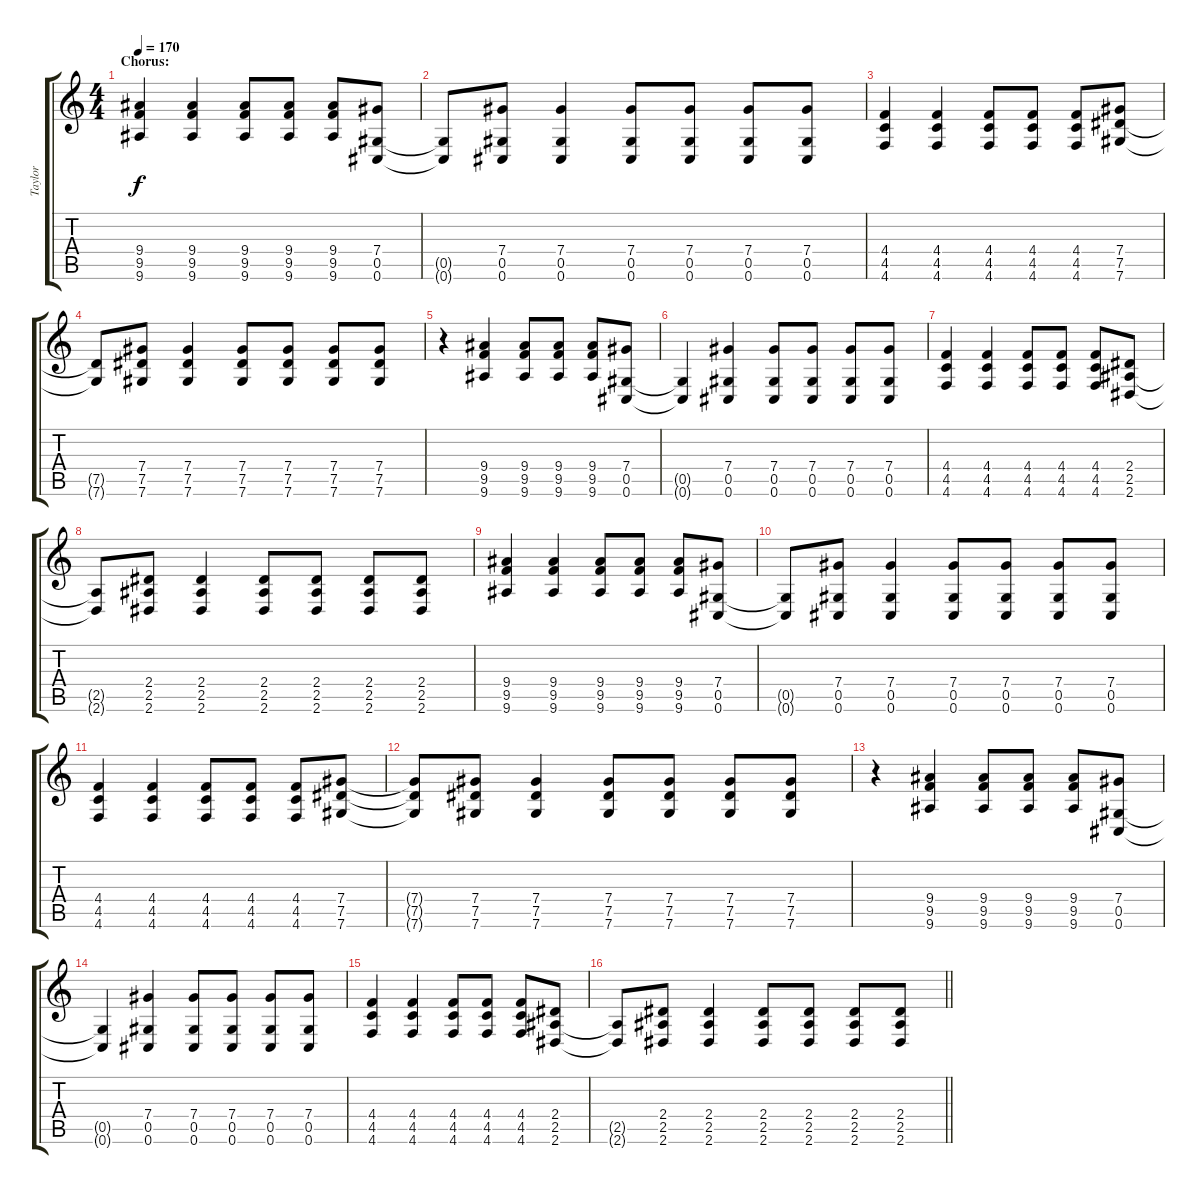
\track ("Taylor" "Taylor") {instrument distortionguitar}
\staff {score tabs}
\tuning (Eb4 Bb3 Gb3 Db3 Ab2 Db2) {hide}
\ts (4 4)
\section ("" "Chorus:")
\tempo 170
\clef g2
\ks c
(9.4 9.5 9.6).4{dy f} (9.4 9.5 9.6).4 (9.4 9.5 9.6).8 (9.4 9.5 9.6).8 (9.4 9.5 9.6).8 (7.4 0.5 0.6).8 |
(0.5{t} 0.6{t}).8 (7.4 0.5 0.6).8 (7.4 0.5 0.6).4 (7.4 0.5 0.6).8 (7.4 0.5 0.6).8 (7.4 0.5 0.6).8 (7.4 0.5 0.6).8 |
(4.4 4.5 4.6).4 (4.4 4.5 4.6).4 (4.4 4.5 4.6).8 (4.4 4.5 4.6).8 (4.4 4.5 4.6).8 (7.4 7.5 7.6).8 |
(7.5{t} 7.6{t}).8 (7.4 7.5 7.6).8 (7.4 7.5 7.6).4 (7.4 7.5 7.6).8 (7.4 7.5 7.6).8 (7.4 7.5 7.6).8 (7.4 7.5 7.6).8 |
r.4 (9.4 9.5 9.6).4 (9.4 9.5 9.6).8 (9.4 9.5 9.6).8 (9.4 9.5 9.6).8 (7.4 0.5 0.6).8 |
(0.5{t} 0.6{t}).4 (7.4 0.5 0.6).4 (7.4 0.5 0.6).8 (7.4 0.5 0.6).8 (7.4 0.5 0.6).8 (7.4 0.5 0.6).8 |
(4.4 4.5 4.6).4 (4.4 4.5 4.6).4 (4.4 4.5 4.6).8 (4.4 4.5 4.6).8 (4.4 4.5 4.6).8 (2.4 2.5 2.6).8 |
(2.5{t} 2.6{t}).8 (2.4 2.5 2.6).8 (2.4 2.5 2.6).4 (2.4 2.5 2.6).8 (2.4 2.5 2.6).8 (2.4 2.5 2.6).8 (2.4 2.5 2.6).8 |
(9.4 9.5 9.6).4 (9.4 9.5 9.6).4 (9.4 9.5 9.6).8 (9.4 9.5 9.6).8 (9.4 9.5 9.6).8 (7.4 0.5 0.6).8 |
(0.5{t} 0.6{t}).8 (7.4 0.5 0.6).8 (7.4 0.5 0.6).4 (7.4 0.5 0.6).8 (7.4 0.5 0.6).8 (7.4 0.5 0.6).8 (7.4 0.5 0.6).8 |
(4.4 4.5 4.6).4 (4.4 4.5 4.6).4 (4.4 4.5 4.6).8 (4.4 4.5 4.6).8 (4.4 4.5 4.6).8 (7.4 7.5 7.6).8 |
(7.4{t} 7.5{t} 7.6{t}).8 (7.4 7.5 7.6).8 (7.4 7.5 7.6).4 (7.4 7.5 7.6).8 (7.4 7.5 7.6).8 (7.4 7.5 7.6).8 (7.4 7.5 7.6).8 |
r.4 (9.4 9.5 9.6).4 (9.4 9.5 9.6).8 (9.4 9.5 9.6).8 (9.4 9.5 9.6).8 (7.4 0.5 0.6).8 |
(0.5{t} 0.6{t}).4 (7.4 0.5 0.6).4 (7.4 0.5 0.6).8 (7.4 0.5 0.6).8 (7.4 0.5 0.6).8 (7.4 0.5 0.6).8 |
(4.4 4.5 4.6).4 (4.4 4.5 4.6).4 (4.4 4.5 4.6).8 (4.4 4.5 4.6).8 (4.4 4.5 4.6).8 (2.4 2.5 2.6).8 |
\barLineRight lightlight
(2.5{t} 2.6{t}).8 (2.4 2.5 2.6).8 (2.4 2.5 2.6).4 (2.4 2.5 2.6).8 (2.4 2.5 2.6).8 (2.4 2.5 2.6).8 (2.4 2.5 2.6).8
